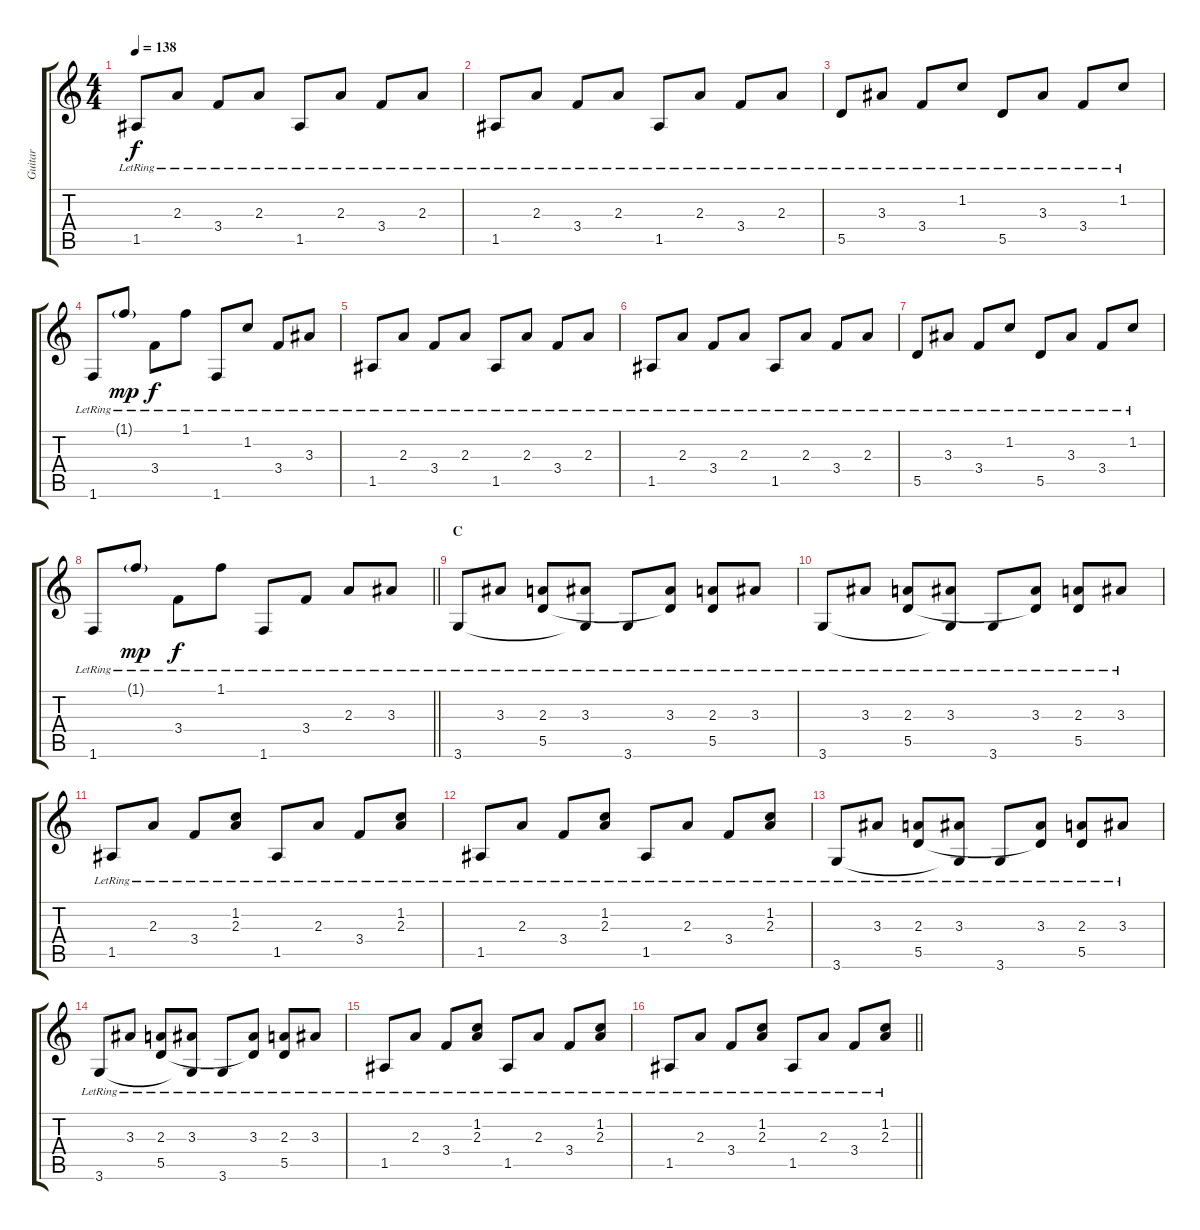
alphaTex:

\track ("Guitar" "Guitar") {instrument acousticguitarsteel}
\staff {score tabs}
\tuning (E4 B3 G3 D3 A2 E2) {hide}
\ts (4 4)
\tempo 138
\clef g2
\ks c
1.5{lr}.8{dy f} 2.3{lr}.8 3.4{lr}.8 2.3{lr}.8 1.5{lr}.8 2.3{lr}.8 3.4{lr}.8 2.3{lr}.8 |
1.5{lr}.8 2.3{lr}.8 3.4{lr}.8 2.3{lr}.8 1.5{lr}.8 2.3{lr}.8 3.4{lr}.8 2.3{lr}.8 |
5.5{lr}.8 3.3{lr}.8 3.4{lr}.8 1.2{lr}.8 5.5{lr}.8 3.3{lr}.8 3.4{lr}.8 1.2{lr}.8 |
1.6{lr}.8 1.1{g lr}.8{dy mp} 3.4{lr}.8{dy f} 1.1{lr}.8 1.6{lr}.8 1.2{lr}.8 3.4{lr}.8 3.3{lr}.8 |
1.5{lr}.8 2.3{lr}.8 3.4{lr}.8 2.3{lr}.8 1.5{lr}.8 2.3{lr}.8 3.4{lr}.8 2.3{lr}.8 |
1.5{lr}.8 2.3{lr}.8 3.4{lr}.8 2.3{lr}.8 1.5{lr}.8 2.3{lr}.8 3.4{lr}.8 2.3{lr}.8 |
5.5{lr}.8 3.3{lr}.8 3.4{lr}.8 1.2{lr}.8 5.5{lr}.8 3.3{lr}.8 3.4{lr}.8 1.2{lr}.8 |
\barLineRight lightlight
1.6{lr}.8 1.1{g lr}.8{dy mp} 3.4{lr}.8{dy f} 1.1{lr}.8 1.6{lr}.8 3.4{lr}.8 2.3{lr}.8 3.3{lr}.8 |
\section ("" "C")
3.6{lr}.8 3.3{lr}.8 (2.3{lr} 5.5{lr}).8 (3.3{lr} 3.6{t}).8 3.6{lr}.8 (3.3{lr} 5.5{t}).8 (2.3 5.5{lr}).8 3.3{lr}.8 |
3.6{lr}.8 3.3{lr}.8 (2.3{lr} 5.5{lr}).8 (3.3{lr} 3.6{t}).8 3.6{lr}.8 (3.3{lr} 5.5{t}).8 (2.3 5.5{lr}).8 3.3{lr}.8 |
1.5{lr}.8 2.3{lr}.8 3.4{lr}.8 (1.2{lr} 2.3{lr}).8 1.5{lr}.8 2.3{lr}.8 3.4{lr}.8 (1.2{lr} 2.3{lr}).8 |
1.5{lr}.8 2.3{lr}.8 3.4{lr}.8 (1.2{lr} 2.3{lr}).8 1.5{lr}.8 2.3{lr}.8 3.4{lr}.8 (1.2{lr} 2.3{lr}).8 |
3.6{lr}.8 3.3{lr}.8 (2.3{lr} 5.5{lr}).8 (3.3{lr} 3.6{t}).8 3.6{lr}.8 (3.3{lr} 5.5{t}).8 (2.3 5.5{lr}).8 3.3{lr}.8 |
3.6{lr}.8 3.3{lr}.8 (2.3{lr} 5.5{lr}).8 (3.3{lr} 3.6{t}).8 3.6{lr}.8 (3.3{lr} 5.5{t}).8 (2.3 5.5{lr}).8 3.3{lr}.8 |
1.5{lr}.8 2.3{lr}.8 3.4{lr}.8 (1.2{lr} 2.3).8 1.5{lr}.8 2.3{lr}.8 3.4{lr}.8 (1.2{lr} 2.3{lr}).8 |
\barLineRight lightlight
1.5{lr}.8 2.3{lr}.8 3.4{lr}.8 (1.2{lr} 2.3{lr}).8 1.5{lr}.8 2.3{lr}.8 3.4{lr}.8 (1.2{lr} 2.3{lr}).8
